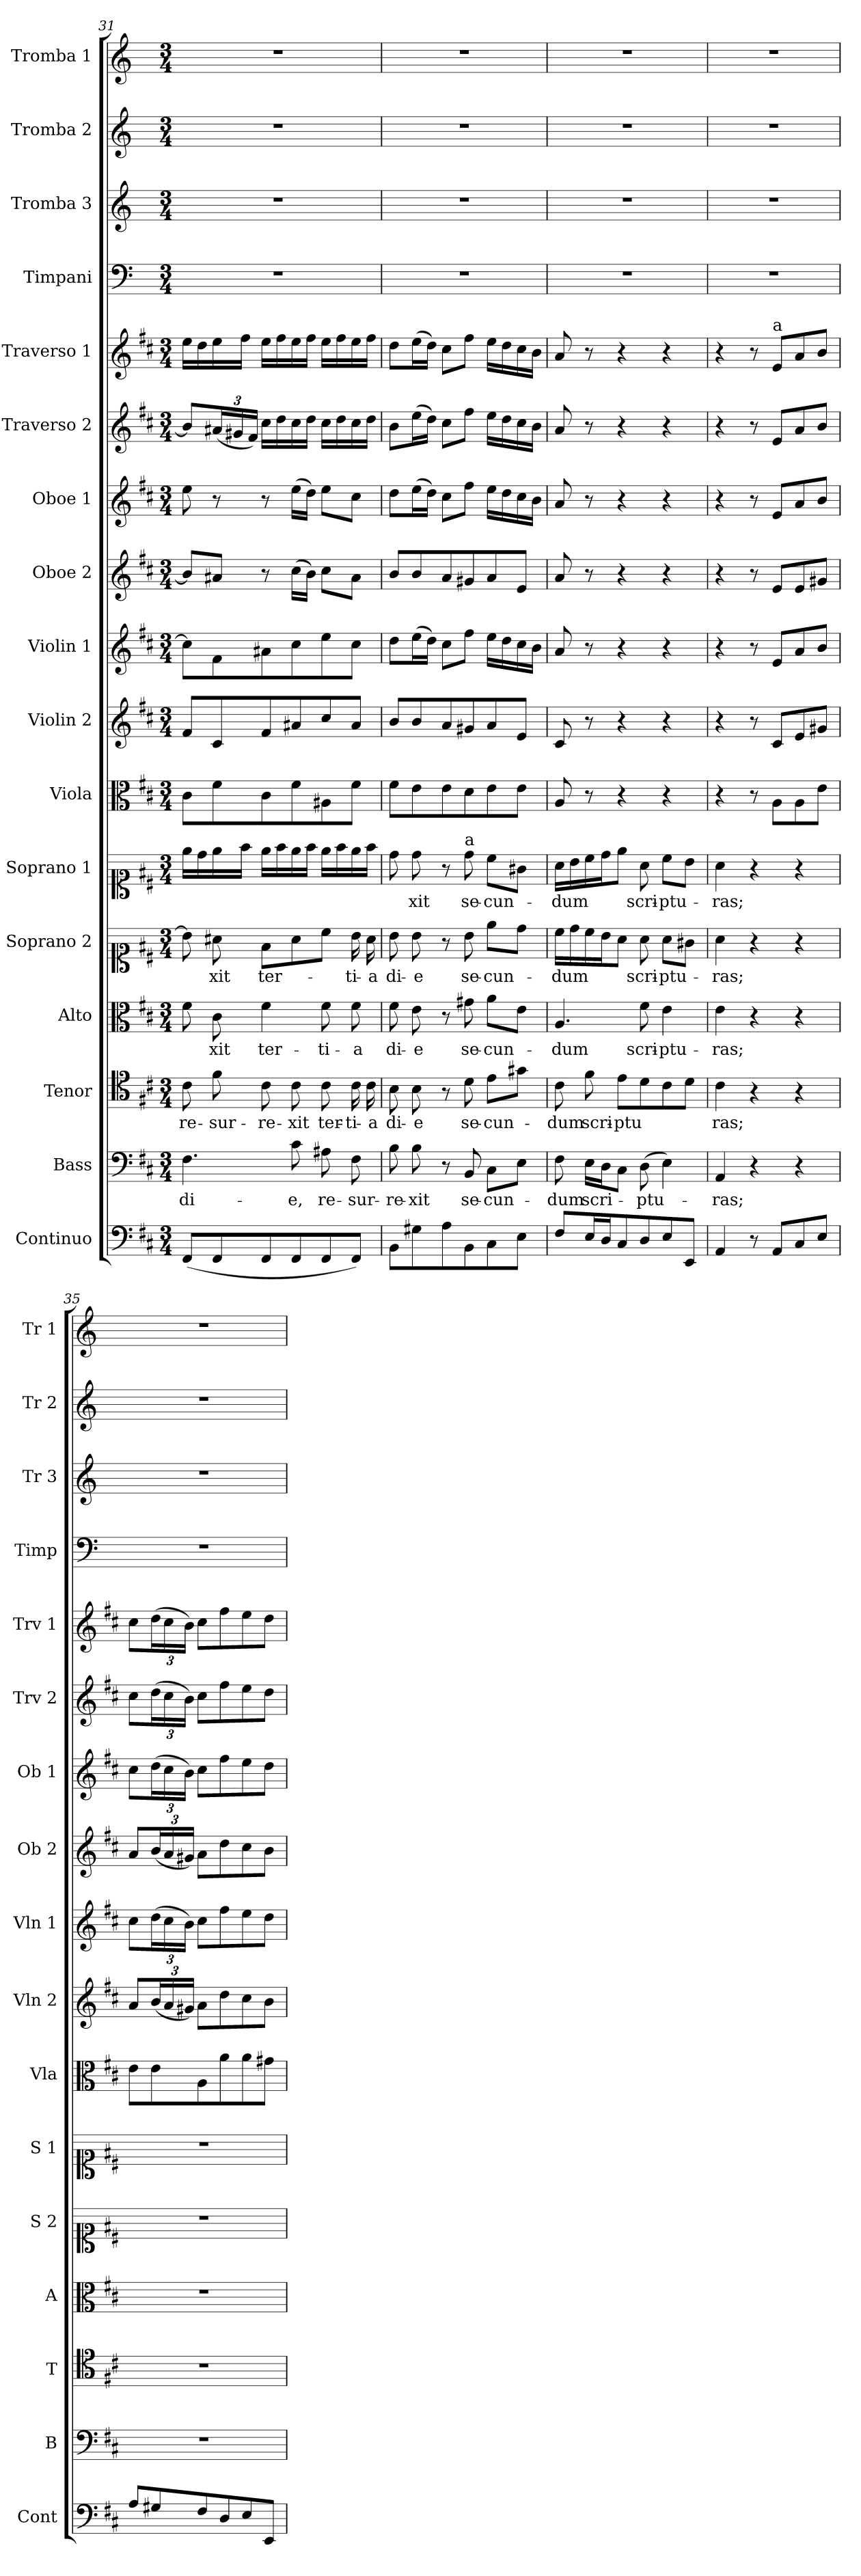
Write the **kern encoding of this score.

**kern	**kern	**text	**kern	**text	**kern	**text	**kern	**text	**kern	**text	**kern	**kern	**kern	**kern	**kern	**kern	**kern	**kern	**kern	**kern	**kern
*part17	*part16	*part16	*part15	*part15	*part14	*part14	*part13	*part13	*part12	*part12	*part11	*part10	*part9	*part8	*part7	*part6	*part5	*part4	*part3	*part2	*part1
*staff17	*staff16	*staff16	*staff15	*staff15	*staff14	*staff14	*staff13	*staff13	*staff12	*staff12	*staff11	*staff10	*staff9	*staff8	*staff7	*staff6	*staff5	*staff4	*staff3	*staff2	*staff1
*I"Continuo	*I"Bass	*	*I"Tenor	*	*I"Alto	*	*I"Soprano 2	*	*I"Soprano 1	*	*I"Viola	*I"Violin 2	*I"Violin 1	*I"Oboe 2	*I"Oboe 1	*I"Traverso 2	*I"Traverso 1	*I"Timpani	*I"Tromba 3	*I"Tromba 2	*I"Tromba 1
*I'Cont	*I'B	*	*I'T	*	*I'A	*	*I'S 2	*	*I'S 1	*	*I'Vla	*I'Vln 2	*I'Vln 1	*I'Ob 2	*I'Ob 1	*I'Trv 2	*I'Trv 1	*I'Timp	*I'Tr 3	*I'Tr 2	*I'Tr 1
*clefF4	*clefF4	*	*clefC4	*	*clefC3	*	*clefC1	*	*clefC1	*	*clefC3	*clefG2	*clefG2	*clefG2	*clefG2	*clefG2	*clefG2	*clefF4	*clefG2	*clefG2	*clefG2
*	*	*	*	*	*	*	*	*	*	*	*	*	*	*	*	*	*	*ITrd-1c-2	*ITrd-1c-2	*ITrd-1c-2	*ITrd-1c-2
*k[f#c#]	*k[f#c#]	*	*k[f#c#]	*	*k[f#c#]	*	*k[f#c#]	*	*k[f#c#]	*	*k[f#c#]	*k[f#c#]	*k[f#c#]	*k[f#c#]	*k[f#c#]	*k[f#c#]	*k[f#c#]	*k[f#c#]	*k[f#c#]	*k[f#c#]	*k[f#c#]
*M3/4	*M3/4	*	*M3/4	*	*M3/4	*	*M3/4	*	*M3/4	*	*M3/4	*M3/4	*M3/4	*M3/4	*M3/4	*M3/4	*M3/4	*M3/4	*M3/4	*M3/4	*M3/4
=31	=31	=31	=31	=31	=31	=31	=31	=31	=31	=31	=31	=31	=31	=31	=31	=31	=31	=31	=31	=31	=31
!	!	!LO:LY:b	!	!LO:LY:b	!	!	!	!	!	!	!	!	!	!	!	!	!	!	!	!	!
(8FF#/L	4.F#\	di-	8c#\	re-	8f#\	.	8b\]	.	16ee\LL	.	8c#\L	8f#/L	8cc#\L]	8b/L]	8ee\	8b/L]	16ee\LL	2.r	2.r	2.r	2.r
.	.	.	.	.	.	.	.	.	16dd\	.	.	.	.	.	.	.	16dd\	.	.	.	.
!	!	!	!	!LO:LY:b	!	!LO:LY:b	!	!LO:LY:b	!	!	!	!	!	!	!	!	!	!	!	!	!
*	*	*	*	*	*	*	*	*	*	*	*	*	*	*	*	*Xbrackettup	*	*	*	*	*
8FF#/	.	.	8f#\	-sur-	8c#\	-xit	8a#X\	-xit	16ee\	.	8f#\	8c#/	8f#\	8a#X/J	8r	(24a#X/L	16ee\	.	.	.	.
.	.	.	.	.	.	.	.	.	.	.	.	.	.	.	.	24g#X/	.	.	.	.	.
.	.	.	.	.	.	.	.	.	16ff#\JJ	.	.	.	.	.	.	.	16ff#\JJ	.	.	.	.
.	.	.	.	.	.	.	.	.	.	.	.	.	.	.	.	24f#/JJ)	.	.	.	.	.
!	!	!	!	!LO:LY:b	!	!LO:LY:b	!	!LO:LY:b	!	!	!	!	!	!	!	!	!	!	!	!	!
8FF#/	.	.	8c#\	-re-	4f#\	ter-	8f#\L	ter-	16ee\LL	.	8c#\	8f#/	8a#X\	8r	8r	16cc#\LL	16ee\LL	.	.	.	.
.	.	.	.	.	.	.	.	.	16ff#\	.	.	.	.	.	.	16dd\	16ff#\	.	.	.	.
!	!	!LO:LY:b	!	!LO:LY:b	!	!	!	!	!	!	!	!	!	!	!	!	!	!	!	!	!
8FF#/	8c#\	-e,	8c#\	-xit	.	.	8a#\	.	16ee\	.	8f#\	8a#X/	8cc#\	(16cc#\LL	(16ee\LL	16cc#\	16ee\	.	.	.	.
.	.	.	.	.	.	.	.	.	16ff#\JJ	.	.	.	.	16b\JJ)	16dd\JJ)	16dd\JJ	16ff#\JJ	.	.	.	.
!	!	!LO:LY:b	!	!LO:LY:b	!	!LO:LY:b	!	!	!	!	!	!	!	!	!	!	!	!	!	!	!
8FF#/	8A#X\	re-	8c#\	ter-	8f#\	-ti-	8cc#\J	.	16ee\LL	.	8A#X\	8cc#/	8ee\	8cc#\L	8ee\L	16cc#\LL	16ee\LL	.	.	.	.
.	.	.	.	.	.	.	.	.	16ff#\	.	.	.	.	.	.	16dd\	16ff#\	.	.	.	.
!	!	!LO:LY:b	!	!LO:LY:b	!	!LO:LY:b	!	!LO:LY:b	!	!	!	!	!	!	!	!	!	!	!	!	!
8FF#/J)	8F#\	-sur-	16c#\	-ti-	8f#\	-a	16b\	-ti-	16ee\	.	8f#\J	8a#/J	8cc#\J	8a#\J	8cc#\J	16cc#\	16ee\	.	.	.	.
!	!	!	!	!LO:LY:b	!	!	!	!LO:LY:b	!	!	!	!	!	!	!	!	!	!	!	!	!
.	.	.	16c#\	-a	.	.	16a#\	-a	16ff#\JJ	.	.	.	.	.	.	16dd\JJ	16ff#\JJ	.	.	.	.
=32	=32	=32	=32	=32	=32	=32	=32	=32	=32	=32	=32	=32	=32	=32	=32	=32	=32	=32	=32	=32	=32
!	!	!LO:LY:b	!	!LO:LY:b	!	!LO:LY:b	!	!LO:LY:b	!	!	!	!	!	!	!	!	!	!	!	!	!
8BB\L	8B\	-re-	8B\	di-	8f#\	di-	8b\	di-	8dd\	.	8f#\L	8b/L	8dd\L	8b/L	8dd\L	8b\L	8dd\L	2.r	2.r	2.r	2.r
!	!	!LO:LY:b	!	!LO:LY:b	!	!LO:LY:b	!	!LO:LY:b	!	!LO:LY:b	!	!	!	!	!	!	!	!	!	!	!
8G#X\	8B\	-xit	8B\	-e	8e\	-e	8b\	-e	8dd\	-xit	8e\	8b/	(16ee\L	8b/	(16ee\L	(16ee\L	(16ee\L	.	.	.	.
.	.	.	.	.	.	.	.	.	.	.	.	.	16dd\JJ)	.	16dd\JJ)	16dd\JJ)	16dd\JJ)	.	.	.	.
8A\	8r	.	8r	.	8r	.	8r	.	8r	.	8e\	8a/	8cc#\L	8a/	8cc#\L	8cc#\L	8cc#\L	.	.	.	.
!	!	!	!	!	!	!	!	!	!LO:TX:a:t=a	!	!	!	!	!	!	!	!	!	!	!	!
!	!	!LO:LY:b	!	!LO:LY:b	!	!LO:LY:b	!	!LO:LY:b	!	!LO:LY:b	!	!	!	!	!	!	!	!	!	!	!
8BB\	8BB/	se-	8d\	se-	8g#X\	se-	8b\	se-	8dd\	se-	8d\	8g#X/	8ff#\J	8g#X/	8ff#\J	8ff#\J	8ff#\J	.	.	.	.
!	!	!LO:LY:b	!	!LO:LY:b	!	!LO:LY:b	!	!LO:LY:b	!	!LO:LY:b	!	!	!	!	!	!	!	!	!	!	!
8C#\	8C#\L	-cun-	8e\L	-cun-	8a\L	-cun-	8ee\L	-cun-	8cc#\L	-cun-	8e\	8a/	16ee\LL	8a/	16ee\LL	16ee\LL	16ee\LL	.	.	.	.
.	.	.	.	.	.	.	.	.	.	.	.	.	16dd\	.	16dd\	16dd\	16dd\	.	.	.	.
8E\J	8E\J	.	8g#X\J	.	8e\J	.	8dd\J	.	8g#X\J	.	8e\J	8e/J	16cc#\	8e/J	16cc#\	16cc#\	16cc#\	.	.	.	.
.	.	.	.	.	.	.	.	.	.	.	.	.	16b\JJ	.	16b\JJ	16b\JJ	16b\JJ	.	.	.	.
=33	=33	=33	=33	=33	=33	=33	=33	=33	=33	=33	=33	=33	=33	=33	=33	=33	=33	=33	=33	=33	=33
!	!	!LO:LY:b	!	!LO:LY:b	!	!LO:LY:b	!	!LO:LY:b	!	!LO:LY:b	!	!	!	!	!	!	!	!	!	!	!
8F#/L	8F#\	-dum	8c#\	-dum	4.A/	-dum	16cc#\LL	-dum	16a\LL	-dum	8A/	8c#/	8a/	8a/	8a/	8a/	8a/	2.r	2.r	2.r	2.r
.	.	.	.	.	.	.	16dd\	.	16b\	.	.	.	.	.	.	.	.	.	.	.	.
!	!	!LO:LY:b	!	!LO:LY:b	!	!	!	!	!	!	!	!	!	!	!	!	!	!	!	!	!
16E/L	16E\LL	scri-	8f#\	scri-	.	.	16cc#\	.	16cc#\	.	8r	8r	8r	8r	8r	8r	8r	.	.	.	.
16D/J	16D\J	.	.	.	.	.	16b\J	.	16dd\J	.	.	.	.	.	.	.	.	.	.	.	.
!	!	!	!	!LO:LY:b	!	!	!	!	!	!	!	!	!	!	!	!	!	!	!	!	!
8C#/	8C#\J	.	8e\L	-ptu	.	.	8a\J	.	8ee\J	.	4r	4r	4r	4r	4r	4r	4r	.	.	.	.
!	!	!LO:LY:b	!	!	!	!LO:LY:b	!	!LO:LY:b	!	!LO:LY:b	!	!	!	!	!	!	!	!	!	!	!
8D/	(8D\	-ptu-	8d\	.	8f#\	scri-	8a\	scri-	8a\	scri-	.	.	.	.	.	.	.	.	.	.	.
!	!	!	!	!	!	!LO:LY:b	!	!LO:LY:b	!	!LO:LY:b	!	!	!	!	!	!	!	!	!	!	!
8E/	4E\)	.	8c#\	.	4e\	-ptu-	8a\L	-ptu-	8cc#\L	-ptu-	4r	4r	4r	4r	4r	4r	4r	.	.	.	.
8EE/J	.	.	8d\J	.	.	.	8g#X\J	.	8b\J	.	.	.	.	.	.	.	.	.	.	.	.
=34	=34	=34	=34	=34	=34	=34	=34	=34	=34	=34	=34	=34	=34	=34	=34	=34	=34	=34	=34	=34	=34
!	!	!LO:LY:b	!	!LO:LY:b	!	!LO:LY:b	!	!LO:LY:b	!	!LO:LY:b	!	!	!	!	!	!	!	!	!	!	!
4AA/	4AA/	-ras;	4c#\	ras;	4e\	-ras;	4a\	-ras;	4a\	-ras;	4r	4r	4r	4r	4r	4r	4r	2.r	2.r	2.r	2.r
8r	4r	.	4r	.	4r	.	4r	.	4r	.	8r	8r	8r	8r	8r	8r	8r	.	.	.	.
!	!	!	!	!	!	!	!	!	!	!	!	!	!	!	!	!	!LO:TX:a:t=a	!	!	!	!
8AA/L	.	.	.	.	.	.	.	.	.	.	8A\L	8c#/L	8e/L	8e/L	8e/L	8e/L	8e/L	.	.	.	.
8C#/	4r	.	4r	.	4r	.	4r	.	4r	.	8A\	8e/	8a/	8e/	8a/	8a/	8a/	.	.	.	.
8E/J	.	.	.	.	.	.	.	.	.	.	8e\J	8g#X/J	8b/J	8g#X/J	8b/J	8b/J	8b/J	.	.	.	.
!!LO:PB:g=z
=35	=35	=35	=35	=35	=35	=35	=35	=35	=35	=35	=35	=35	=35	=35	=35	=35	=35	=35	=35	=35	=35
8A/L	2.r	.	2.r	.	2.r	.	2.r	.	2.r	.	8e\L	8a/L	8cc#\L	8a/L	8cc#\L	8cc#\L	8cc#\L	2.r	2.r	2.r	2.r
*	*	*	*	*	*	*	*	*	*	*	*	*Xbrackettup	*Xbrackettup	*Xbrackettup	*Xbrackettup	*	*Xbrackettup	*	*	*	*
8G#X/	.	.	.	.	.	.	.	.	.	.	8e\	(24b/L	(24dd\L	(24b/L	(24dd\L	(24dd\L	(24dd\L	.	.	.	.
.	.	.	.	.	.	.	.	.	.	.	.	24a/	24cc#\	24a/	24cc#\	24cc#\	24cc#\	.	.	.	.
.	.	.	.	.	.	.	.	.	.	.	.	24g#X/JJ)	24b\JJ)	24g#X/JJ)	24b\JJ)	24b\JJ)	24b\JJ)	.	.	.	.
8F#/	.	.	.	.	.	.	.	.	.	.	8A\	8a\L	8cc#\L	8a\L	8cc#\L	8cc#\L	8cc#\L	.	.	.	.
8D/	.	.	.	.	.	.	.	.	.	.	8a\	8dd\	8ff#\	8dd\	8ff#\	8ff#\	8ff#\	.	.	.	.
8E/	.	.	.	.	.	.	.	.	.	.	8a\	8cc#\	8ee\	8cc#\	8ee\	8ee\	8ee\	.	.	.	.
8EE/J	.	.	.	.	.	.	.	.	.	.	8g#X\J	8b\J	8dd\J	8b\J	8dd\J	8dd\J	8dd\J	.	.	.	.
=	=	=	=	=	=	=	=	=	=	=	=	=	=	=	=	=	=	=	=	=	=
*-	*-	*-	*-	*-	*-	*-	*-	*-	*-	*-	*-	*-	*-	*-	*-	*-	*-	*-	*-	*-	*-
